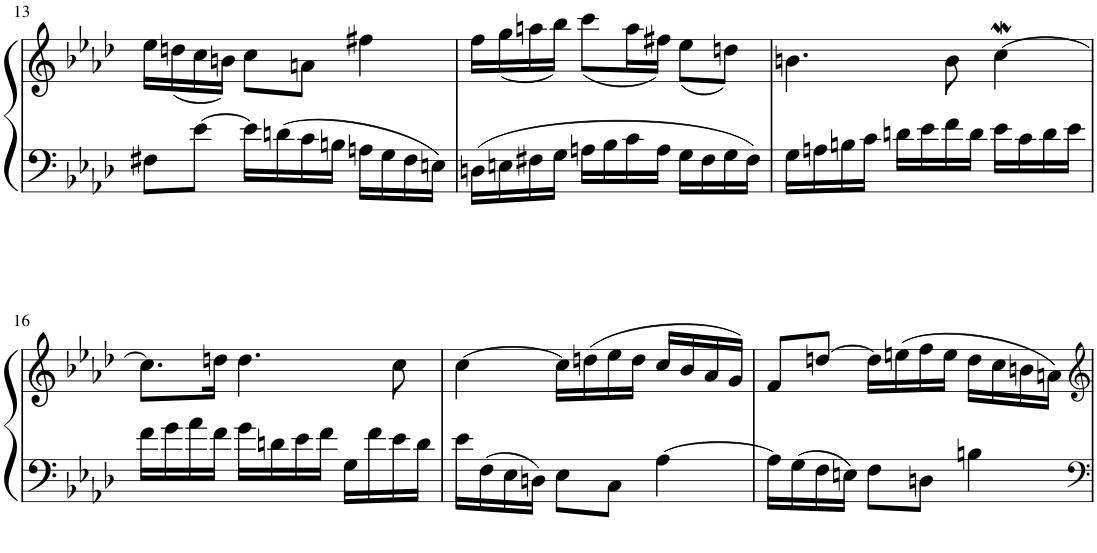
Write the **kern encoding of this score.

**kern	**kern
*part1	*part1
*staff2	*staff1
!!LO:PB:g=z
*clefF4	*clefG2
*k[b-e-a-d-]	*k[b-e-a-d-]
*M3/4	*M3/4
=13	=13
*	*^
8F#X\L	2.ryy	16ee-\LL
.	.	(16ddn\
[8e-\J	.	16cc\
.	.	16bn\JJ)
16e-\LL]	.	8cc\L
16dn\	.	.
16c\	.	8an\J
16Bn\JJ	.	.
16An\LL	.	4ff#X\
16G\	.	.
16F#\	.	.
16En\JJ	.	.
=14	=14	=14
16Dn\LL	2.ryy	16ff\LL
16En\	.	(16gg\
16F#X\	.	16aan\
16G\JJ	.	16bb-\JJ)
16An\LL	.	(8ccc\L
16B-\	.	.
16c\	.	16aa\L
16A\JJ	.	16ff#X\JJ)
16G\LL	.	(8ee-\L
16F#\	.	.
16G\	.	8ddn\J)
16F#\JJ	.	.
*	*v	*v
=15	=15
16G\LL	4.bn\
16An\	.
16Bn\	.
16c\JJ	.
16dn\LL	.
16e-\	.
16f\	8b\
16d\JJ	.
16e-\LL	[4ccW\
16c\	.
16d\	.
16e-\JJ	.
!!LO:LB:g=z
=16	=16
16f\LL	8.cc\L]
16g\	.
16a-\	.
16f\JJ	16ddn\Jk
16g\LL	4.dd\
16dn\	.
16e-\	.
16f\JJ	.
16G\LL	.
16f\	.
16e-\	8cc\
16d\JJ	.
=17	=17
16e-\LL	[4cc\
16F\	.
16E-\	.
16Dn\JJ	.
8E-\L	16cc\LL]
.	(16ddn\
8C\J	16ee-\
.	16dd\JJ
[4A-\	16cc/LL
.	16b-/
.	16a-/
.	16g/JJ)
=18	=18
16A-\LL]	8f/L
16G\	.
16F\	[8ddn/J
16En\JJ	.
8F\L	16dd\LL]
.	(16een\
8Dn\J	16ff\
.	16ee\JJ
4Bn\	16dd\LL
.	16cc\
.	16bn\
.	16an\JJ)
=	=
*-	*-
